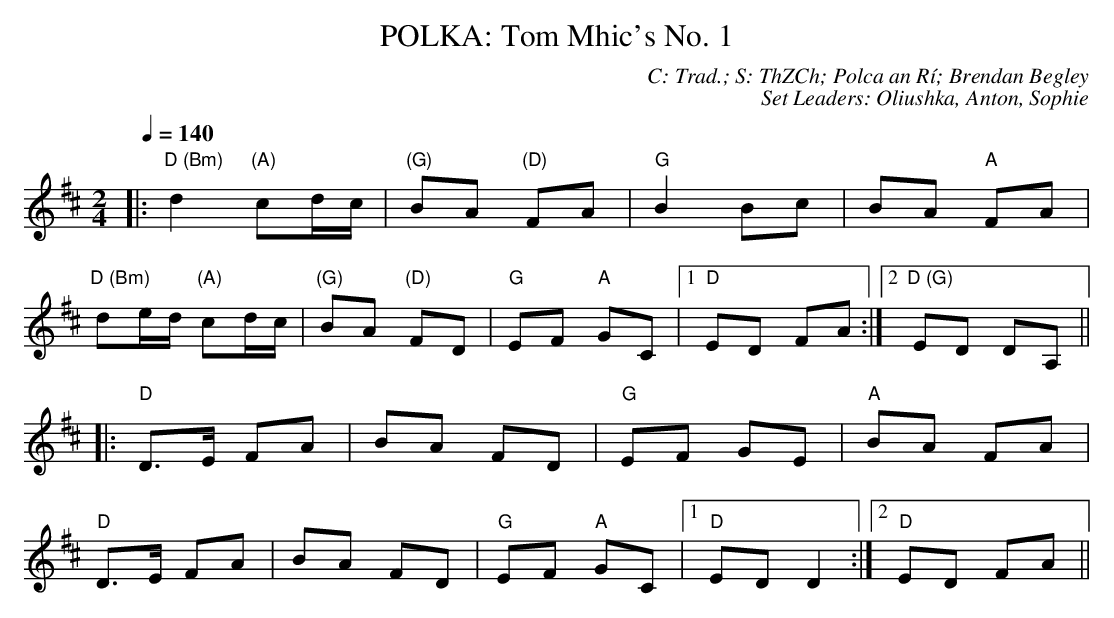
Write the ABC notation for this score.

X:1
T: POLKA: Tom Mhic's No. 1
C: C: Trad.; S: ThZCh; Polca an Rí; Brendan Begley
C: Set Leaders: Oliushka, Anton, Sophie
M: 2/4
L: 1/8
Q: 1/4=140
K: Dmaj
|:"D (Bm)"d2 "(A)"cd/c/|"(G)"BA "(D)"FA|"G"B2 Bc|BA "A"FA|
"D (Bm)"de/d/ "(A)"cd/c/|"(G)"BA "(D)"FD|"G"EF "A"GC|1 "D"ED FA:|2 "D (G)"ED DA,||
|:"D"D>E FA|BA FD|"G"EF GE|"A"BA FA|
"D"D>E FA|BA FD|"G"EF "A"GC|1 "D"ED D2:|2 "D"ED FA||
